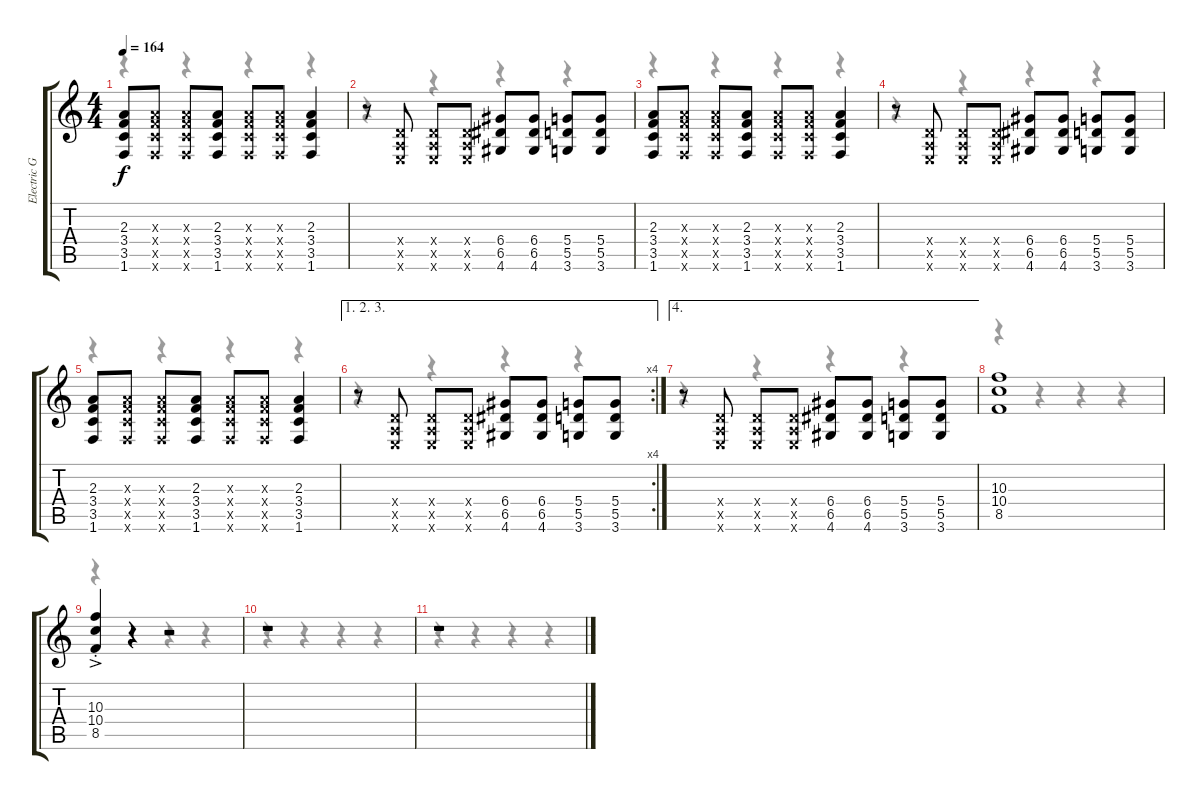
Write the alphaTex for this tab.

\track ("Electric Guitar II" "Electric G") {instrument overdrivenguitar}
\staff {score tabs}
\tuning (E4 B3 G3 D3 A2 E2) {hide}
\voice
\ts (4 4)
\tempo 164
\clef g2
\ks c
(2.3 3.4 3.5 1.6).8{dy f} (2.3{x} 3.4{x} 3.5{x} 1.6{x}).8 (2.3{x} 3.4{x} 3.5{x} 1.6{x}).8 (2.3 3.4 3.5 1.6).8 (2.3{x} 3.4{x} 3.5{x} 1.6{x}).8 (2.3{x} 3.4{x} 3.5{x} 1.6{x}).8 (2.3 3.4 3.5 1.6).4 |
r.8 (0.4{x} 0.5{x} 0.6{x}).8 (0.4{x} 0.5{x} 0.6{x}).8 (0.4{x} 0.5{x} 0.6{x}).8 (6.4 6.5 4.6).8 (6.4 6.5 4.6).8 (5.4 5.5 3.6).8 (5.4 5.5 3.6).8 |
(2.3 3.4 3.5 1.6).8 (2.3{x} 3.4{x} 3.5{x} 1.6{x}).8 (2.3{x} 3.4{x} 3.5{x} 1.6{x}).8 (2.3 3.4 3.5 1.6).8 (2.3{x} 3.4{x} 3.5{x} 1.6{x}).8 (2.3{x} 3.4{x} 3.5{x} 1.6{x}).8 (2.3 3.4 3.5 1.6).4 |
r.8 (0.4{x} 0.5{x} 0.6{x}).8 (0.4{x} 0.5{x} 0.6{x}).8 (0.4{x} 0.5{x} 0.6{x}).8 (6.4 6.5 4.6).8 (6.4 6.5 4.6).8 (5.4 5.5 3.6).8 (5.4 5.5 3.6).8 |
(2.3 3.4 3.5 1.6).8 (2.3{x} 3.4{x} 3.5{x} 1.6{x}).8 (2.3{x} 3.4{x} 3.5{x} 1.6{x}).8 (2.3 3.4 3.5 1.6).8 (2.3{x} 3.4{x} 3.5{x} 1.6{x}).8 (2.3{x} 3.4{x} 3.5{x} 1.6{x}).8 (2.3 3.4 3.5 1.6).4 |
\ae (1 2 3)
\rc 4
r.8 (0.4{x} 0.5{x} 0.6{x}).8 (0.4{x} 0.5{x} 0.6{x}).8 (0.4{x} 0.5{x} 0.6{x}).8 (6.4 6.5 4.6).8 (6.4 6.5 4.6).8 (5.4 5.5 3.6).8 (5.4 5.5 3.6).8 |
\ae 4
r.8 (0.4{x} 0.5{x} 0.6{x}).8 (0.4{x} 0.5{x} 0.6{x}).8 (0.4{x} 0.5{x} 0.6{x}).8 (6.4 6.5 4.6).8 (6.4 6.5 4.6).8 (5.4 5.5 3.6).8 (5.4 5.5 3.6).8 |
(10.3 10.4 8.5).1 |
(10.3{ac st} 10.4{ac st} 8.5{ac st}).4 r.4 r.2 |
r.1 |
r.1
\voice
\clef g2
\ottava regular
\simile none
\ks c
r.4{dy f} r.4 r.4 r.4 |
r.4 r.4 r.4 r.4 |
r.4 r.4 r.4 r.4 |
r.4 r.4 r.4 r.4 |
r.4 r.4 r.4 r.4 |
r.4 r.4 r.4 r.4 |
r.4 r.4 r.4 r.4 |
r.4 r.4 r.4 r.4 |
r.4 r.4 r.4 r.4 |
r.4 r.4 r.4 r.4 |
r.4 r.4 r.4 r.4
